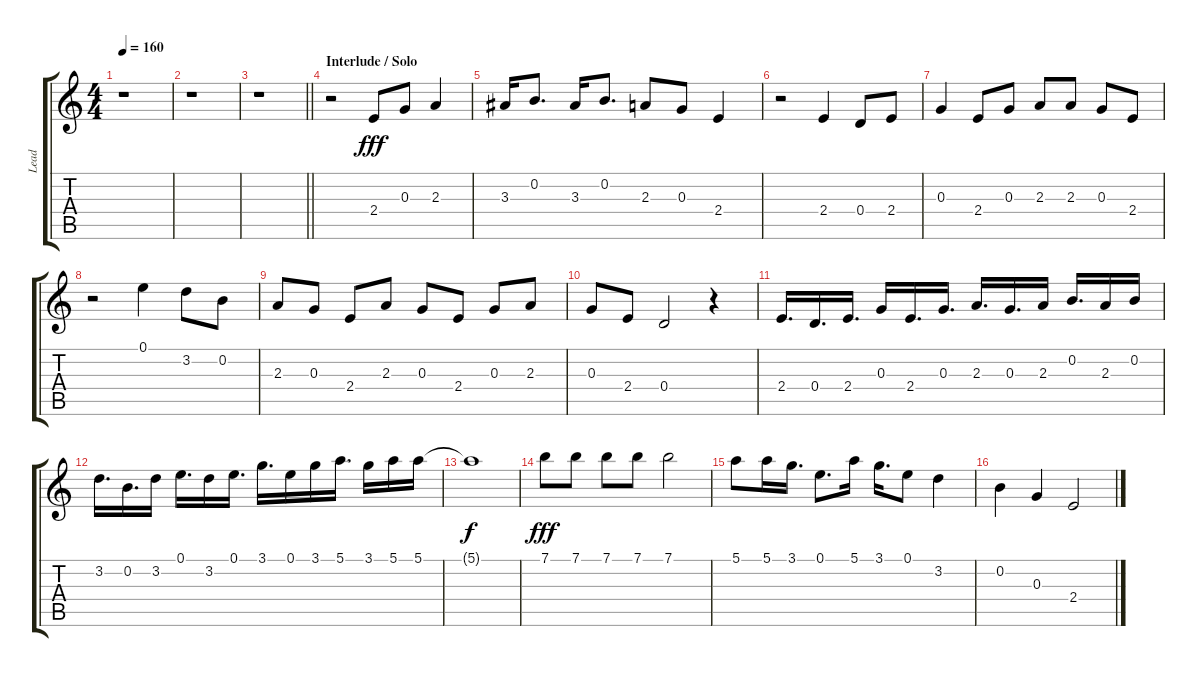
\track ("Lead" "Lead") {instrument electricguitarjazz}
\staff {score tabs}
\tuning (E4 B3 G3 D3 A2 E2) {hide}
\ts (4 4)
\tempo 160
\clef g2
\ks c
r.1{dy f} |
r.1 |
\barLineRight lightlight
r.1 |
\section ("" "Interlude / Solo")
r.2 2.4.8{dy fff} 0.3.8 2.3.4 |
3.3.16 0.2.8{d} 3.3.16 0.2.8{d} 2.3.8 0.3.8 2.4.4 |
r.2 2.4.4 0.4.8 2.4.8 |
0.3.4 2.4.8 0.3.8 2.3.8 2.3.8 0.3.8 2.4.8 |
r.2 0.1.4 3.2.8 0.2.8 |
2.3.8 0.3.8 2.4.8 2.3.8 0.3.8 2.4.8 0.3.8 2.3.8 |
0.3.8 2.4.8 0.4.2 r.4 |
2.4.16{d} 0.4.16{d} 2.4.16{d} 0.3.16 2.4.16{d} 0.3.16{d} 2.3.16{d} 0.3.16{d} 2.3.16 0.2.16{d} 2.3.16 0.2.16 |
3.2.16{d} 0.2.16{d} 3.2.16 0.1.16{d} 3.2.16 0.1.16{d} 3.1.16{d} 0.1.16 3.1.16 5.1.16{d} 3.1.16 5.1.16 5.1.16 |
5.1{t}.1{dy f} |
7.1.8{dy fff} 7.1.8 7.1.8 7.1.8 7.1.2 |
5.1.8 5.1.16 3.1.16{d} 0.1.8{d} 5.1.16 3.1.16{d} 0.1.8 3.2.4 |
0.2.4 0.3.4 2.4.2
